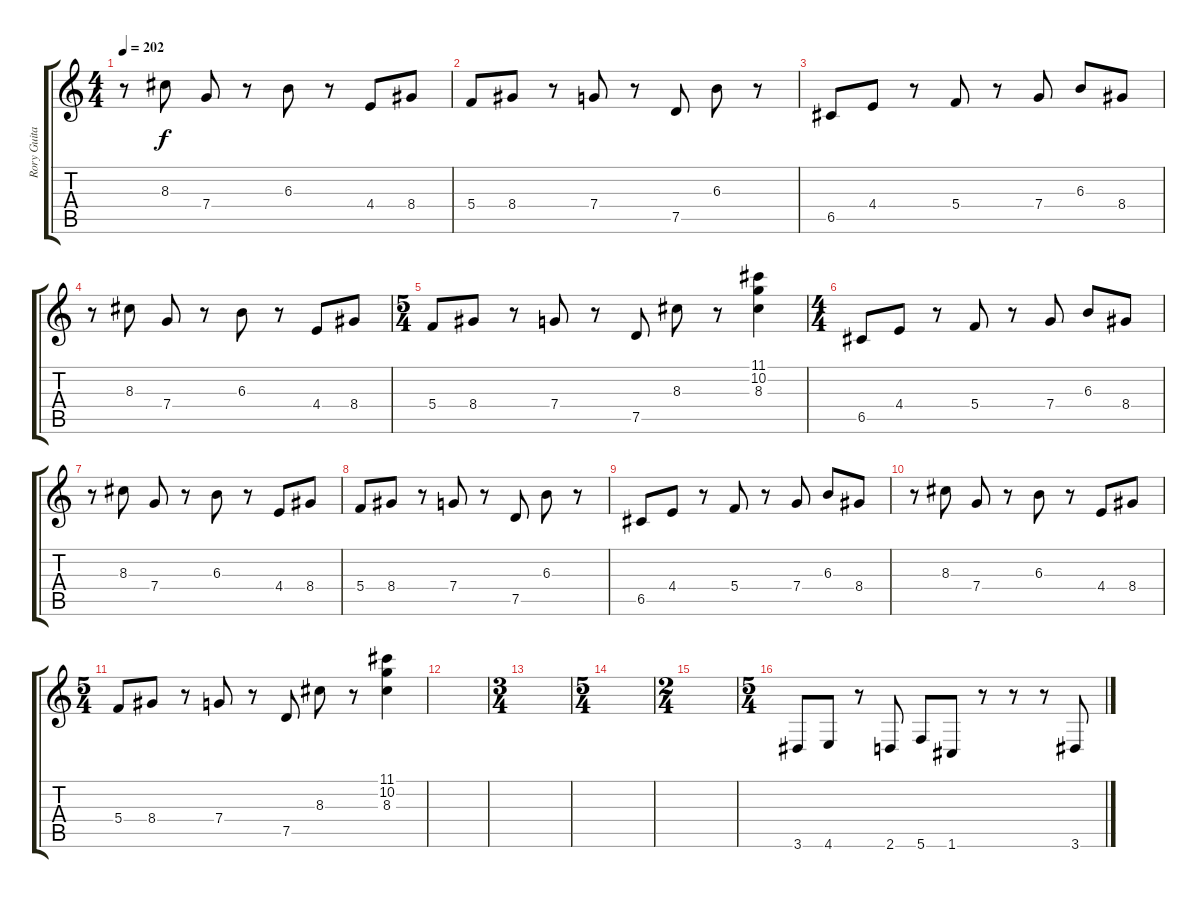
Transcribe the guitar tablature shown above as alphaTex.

\track ("Rory Guitar" "Rory Guita") {instrument overdrivenguitar}
\staff {score tabs}
\tuning (D4 A3 F3 C3 G2 C2) {hide}
\ts (4 4)
\tempo 202
\clef g2
\ks c
r.8{dy f} 8.3.8 7.4.8 r.8 6.3.8 r.8 4.4.8 8.4.8 |
5.4.8 8.4.8 r.8 7.4.8 r.8 7.5.8 6.3.8 r.8 |
6.5.8 4.4.8 r.8 5.4.8 r.8 7.4.8 6.3.8 8.4.8 |
r.8 8.3.8 7.4.8 r.8 6.3.8 r.8 4.4.8 8.4.8 |
\ts (5 4)
5.4.8 8.4.8 r.8 7.4.8 r.8 7.5.8 8.3.8 r.8 (11.1 10.2 8.3).4 |
\ts (4 4)
6.5.8 4.4.8 r.8 5.4.8 r.8 7.4.8 6.3.8 8.4.8 |
r.8 8.3.8 7.4.8 r.8 6.3.8 r.8 4.4.8 8.4.8 |
5.4.8 8.4.8 r.8 7.4.8 r.8 7.5.8 6.3.8 r.8 |
6.5.8 4.4.8 r.8 5.4.8 r.8 7.4.8 6.3.8 8.4.8 |
r.8 8.3.8 7.4.8 r.8 6.3.8 r.8 4.4.8 8.4.8 |
\ts (5 4)
5.4.8 8.4.8 r.8 7.4.8 r.8 7.5.8 8.3.8 r.8 (11.1 10.2 8.3).4 |
|
\ts (3 4)
|
\ts (5 4)
|
\ts (2 4)
|
\ts (5 4)
3.6.8 4.6.8 r.8 2.6.8 5.6.8 1.6.8 r.8 r.8 r.8 3.6.8
